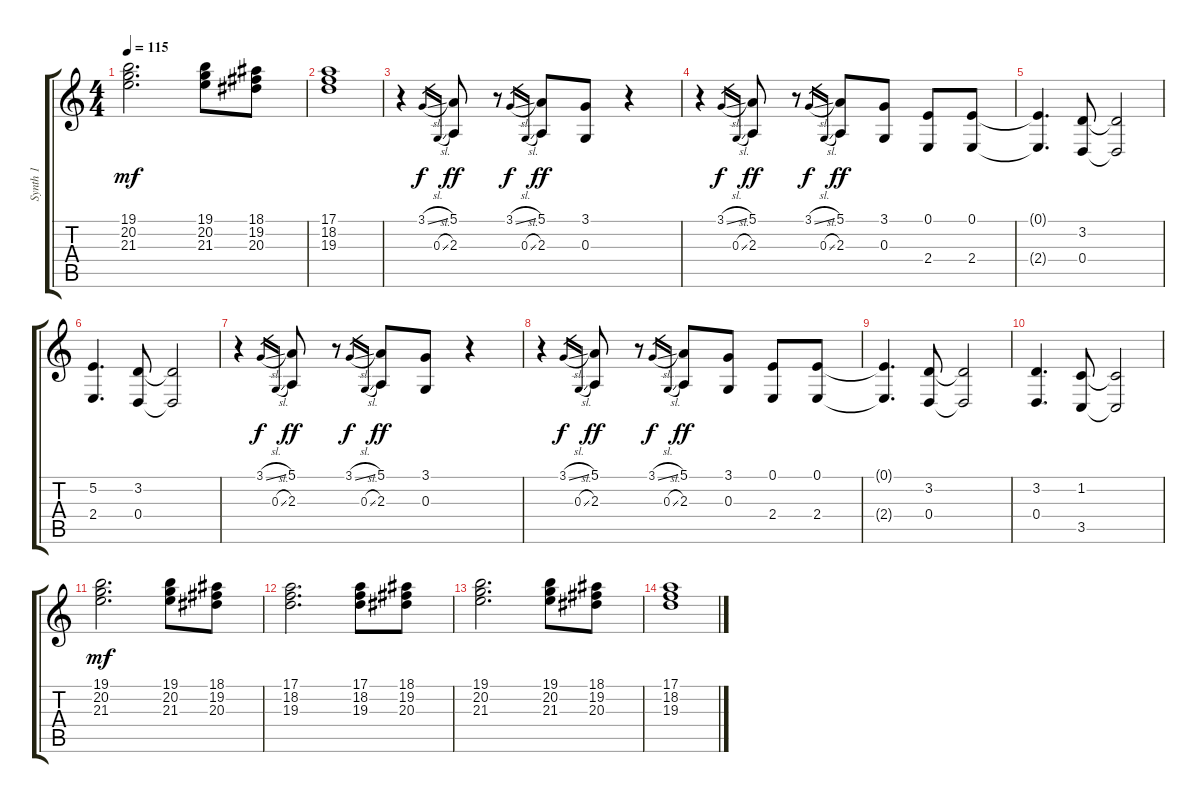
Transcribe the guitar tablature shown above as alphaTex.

\track ("Synth 1" "Synth 1") {instrument synthbrass1}
\staff {score tabs}
\tuning (E4 B3 G3 D3 A2 E2) {hide}
\ts (4 4)
\tempo 115
\clef g2
\ks c
(19.1 20.2 21.3).2{d dy mf} (19.1 20.2 21.3).8 (18.1 19.2 20.3).8 |
(17.1 18.2 19.3).1 |
r.4 3.1{sl}.16{gr dy f} 0.3{sl}.16{gr} (5.1 2.3).8{dy ff} r.8 3.1{sl}.16{gr dy f} 0.3{sl}.16{gr} (5.1 2.3).8{dy ff} (3.1 0.3).8 r.4 |
r.4 3.1{sl}.16{gr dy f} 0.3{sl}.16{gr} (5.1 2.3).8{dy ff} r.8 3.1{sl}.16{gr dy f} 0.3{sl}.16{gr} (5.1 2.3).8{dy ff} (3.1 0.3).8 (0.1 2.4).8 (0.1 2.4).8 |
(0.1{t} 2.4{t}).4{d} (3.2 0.4).8 (3.2{t} 0.4{t}).2 |
(5.2 2.4).4{d} (3.2 0.4).8 (3.2{t} 0.4{t}).2 |
r.4 3.1{sl}.16{gr dy f} 0.3{sl}.16{gr} (5.1 2.3).8{dy ff} r.8 3.1{sl}.16{gr dy f} 0.3{sl}.16{gr} (5.1 2.3).8{dy ff} (3.1 0.3).8 r.4 |
r.4 3.1{sl}.16{gr dy f} 0.3{sl}.16{gr} (5.1 2.3).8{dy ff} r.8 3.1{sl}.16{gr dy f} 0.3{sl}.16{gr} (5.1 2.3).8{dy ff} (3.1 0.3).8 (0.1 2.4).8 (0.1 2.4).8 |
(0.1{t} 2.4{t}).4{d} (3.2 0.4).8 (3.2{t} 0.4{t}).2 |
(3.2 0.4).4{d} (1.2 3.5).8 (1.2{t} 3.5{t}).2 |
(19.1 20.2 21.3).2{d dy mf} (19.1 20.2 21.3).8 (18.1 19.2 20.3).8 |
(17.1 18.2 19.3).2{d} (17.1 18.2 19.3).8 (18.1 19.2 20.3).8 |
(19.1 20.2 21.3).2{d} (19.1 20.2 21.3).8 (18.1 19.2 20.3).8 |
(17.1 18.2 19.3).1
